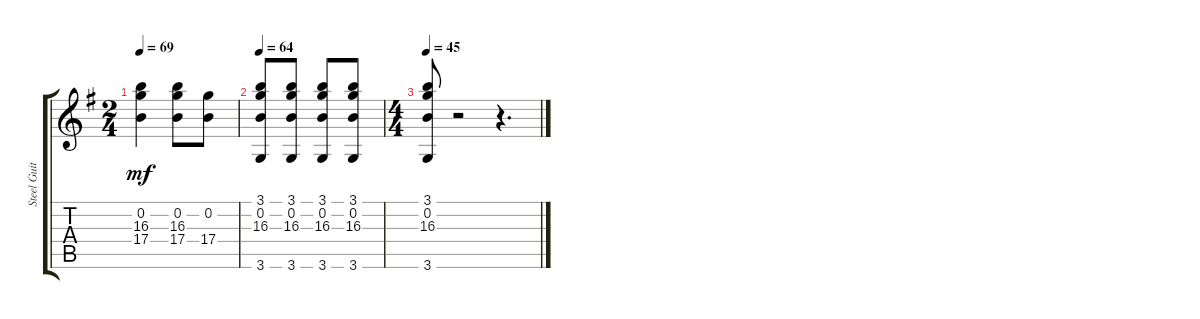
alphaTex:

\track ("Steel Guitar" "Steel Guit") {instrument acousticguitarsteel}
\staff {score tabs}
\tuning (E4 B3 G3 D3 A2 E2) {hide}
\ts (2 4)
\tempo 69
\clef g2
\ks eminor
(0.2 16.3 17.4).4{dy mf} (0.2 16.3 17.4).8 (0.2 17.4).8 |
\tempo 64
(3.1 0.2 16.3 3.6).8 (3.1 0.2 16.3 3.6).8 (3.1 0.2 16.3 3.6).8 (3.1 0.2 16.3 3.6).8 |
\ts (4 4)
\tempo 45
(3.1 0.2 16.3 3.6).8 r.2 r.4{d}
